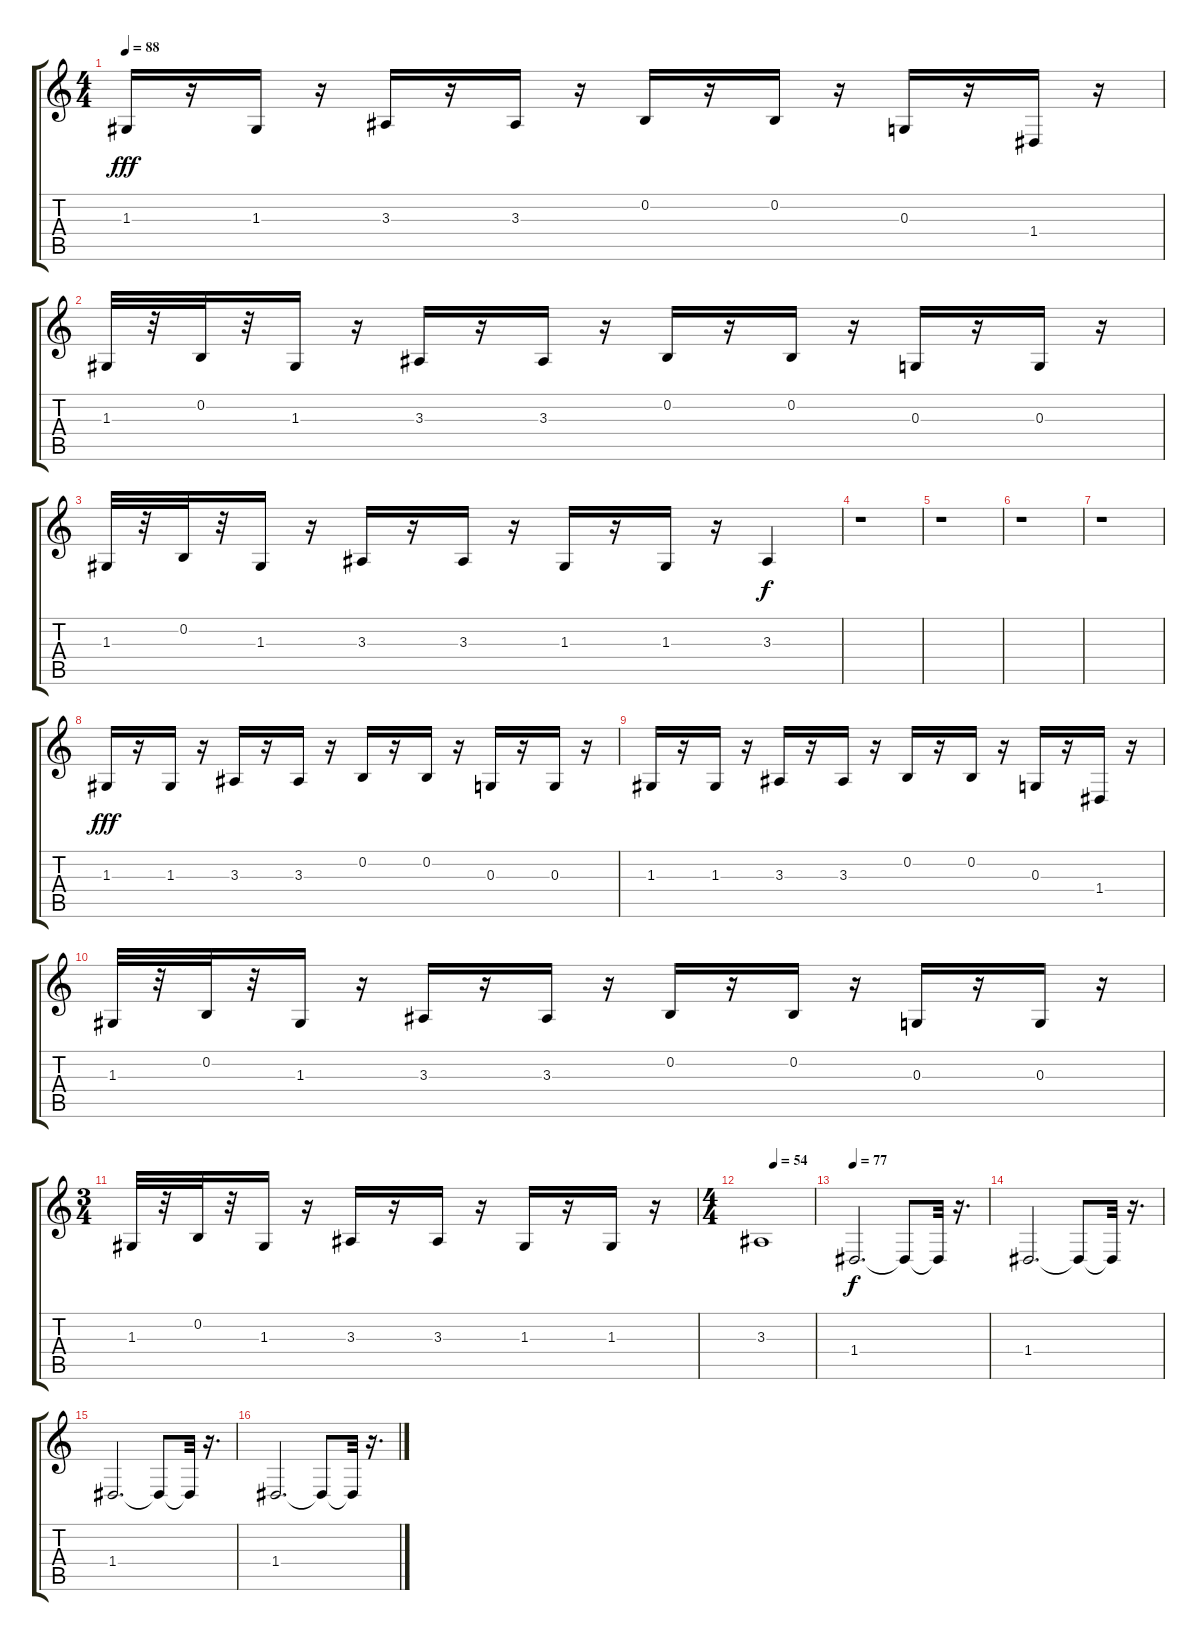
\track "" {instrument stringensemble1}
\staff {score tabs}
\tuning (E4 B3 G3 D3 A2 E2) {hide}
\ts (4 4)
\tempo 88
\clef g2
\ks c
1.3.16{dy fff} r.16 1.3.16 r.16 3.3.16 r.16 3.3.16 r.16 0.2.16 r.16 0.2.16 r.16 0.3.16 r.16 1.4.16 r.16 |
1.3.32 r.32 0.2.32 r.32 1.3.16 r.16 3.3.16 r.16 3.3.16 r.16 0.2.16 r.16 0.2.16 r.16 0.3.16 r.16 0.3.16 r.16 |
1.3.32 r.32 0.2.32 r.32 1.3.16 r.16 3.3.16 r.16 3.3.16 r.16 1.3.16 r.16 1.3.16 r.16 3.3.4{dy f} |
r.1 |
r.1 |
r.1 |
r.1 |
1.3.16{dy fff} r.16 1.3.16 r.16 3.3.16 r.16 3.3.16 r.16 0.2.16 r.16 0.2.16 r.16 0.3.16 r.16 0.3.16 r.16 |
1.3.16 r.16 1.3.16 r.16 3.3.16 r.16 3.3.16 r.16 0.2.16 r.16 0.2.16 r.16 0.3.16 r.16 1.4.16 r.16 |
1.3.32 r.32 0.2.32 r.32 1.3.16 r.16 3.3.16 r.16 3.3.16 r.16 0.2.16 r.16 0.2.16 r.16 0.3.16 r.16 0.3.16 r.16 |
\ts (3 4)
1.3.32 r.32 0.2.32 r.32 1.3.16 r.16 3.3.16 r.16 3.3.16 r.16 1.3.16 r.16 1.3.16 r.16 |
\ts (4 4)
\tempo (54 0.25)
3.3.1 |
\tempo 77
1.4.2{d dy f instrument pizzicatostrings} 1.4{t}.8 1.4{t}.32 r.16{d} |
1.4.2{d} 1.4{t}.8 1.4{t}.32 r.16{d} |
1.4.2{d} 1.4{t}.8 1.4{t}.32 r.16{d} |
1.4.2{d} 1.4{t}.8 1.4{t}.32 r.16{d}
